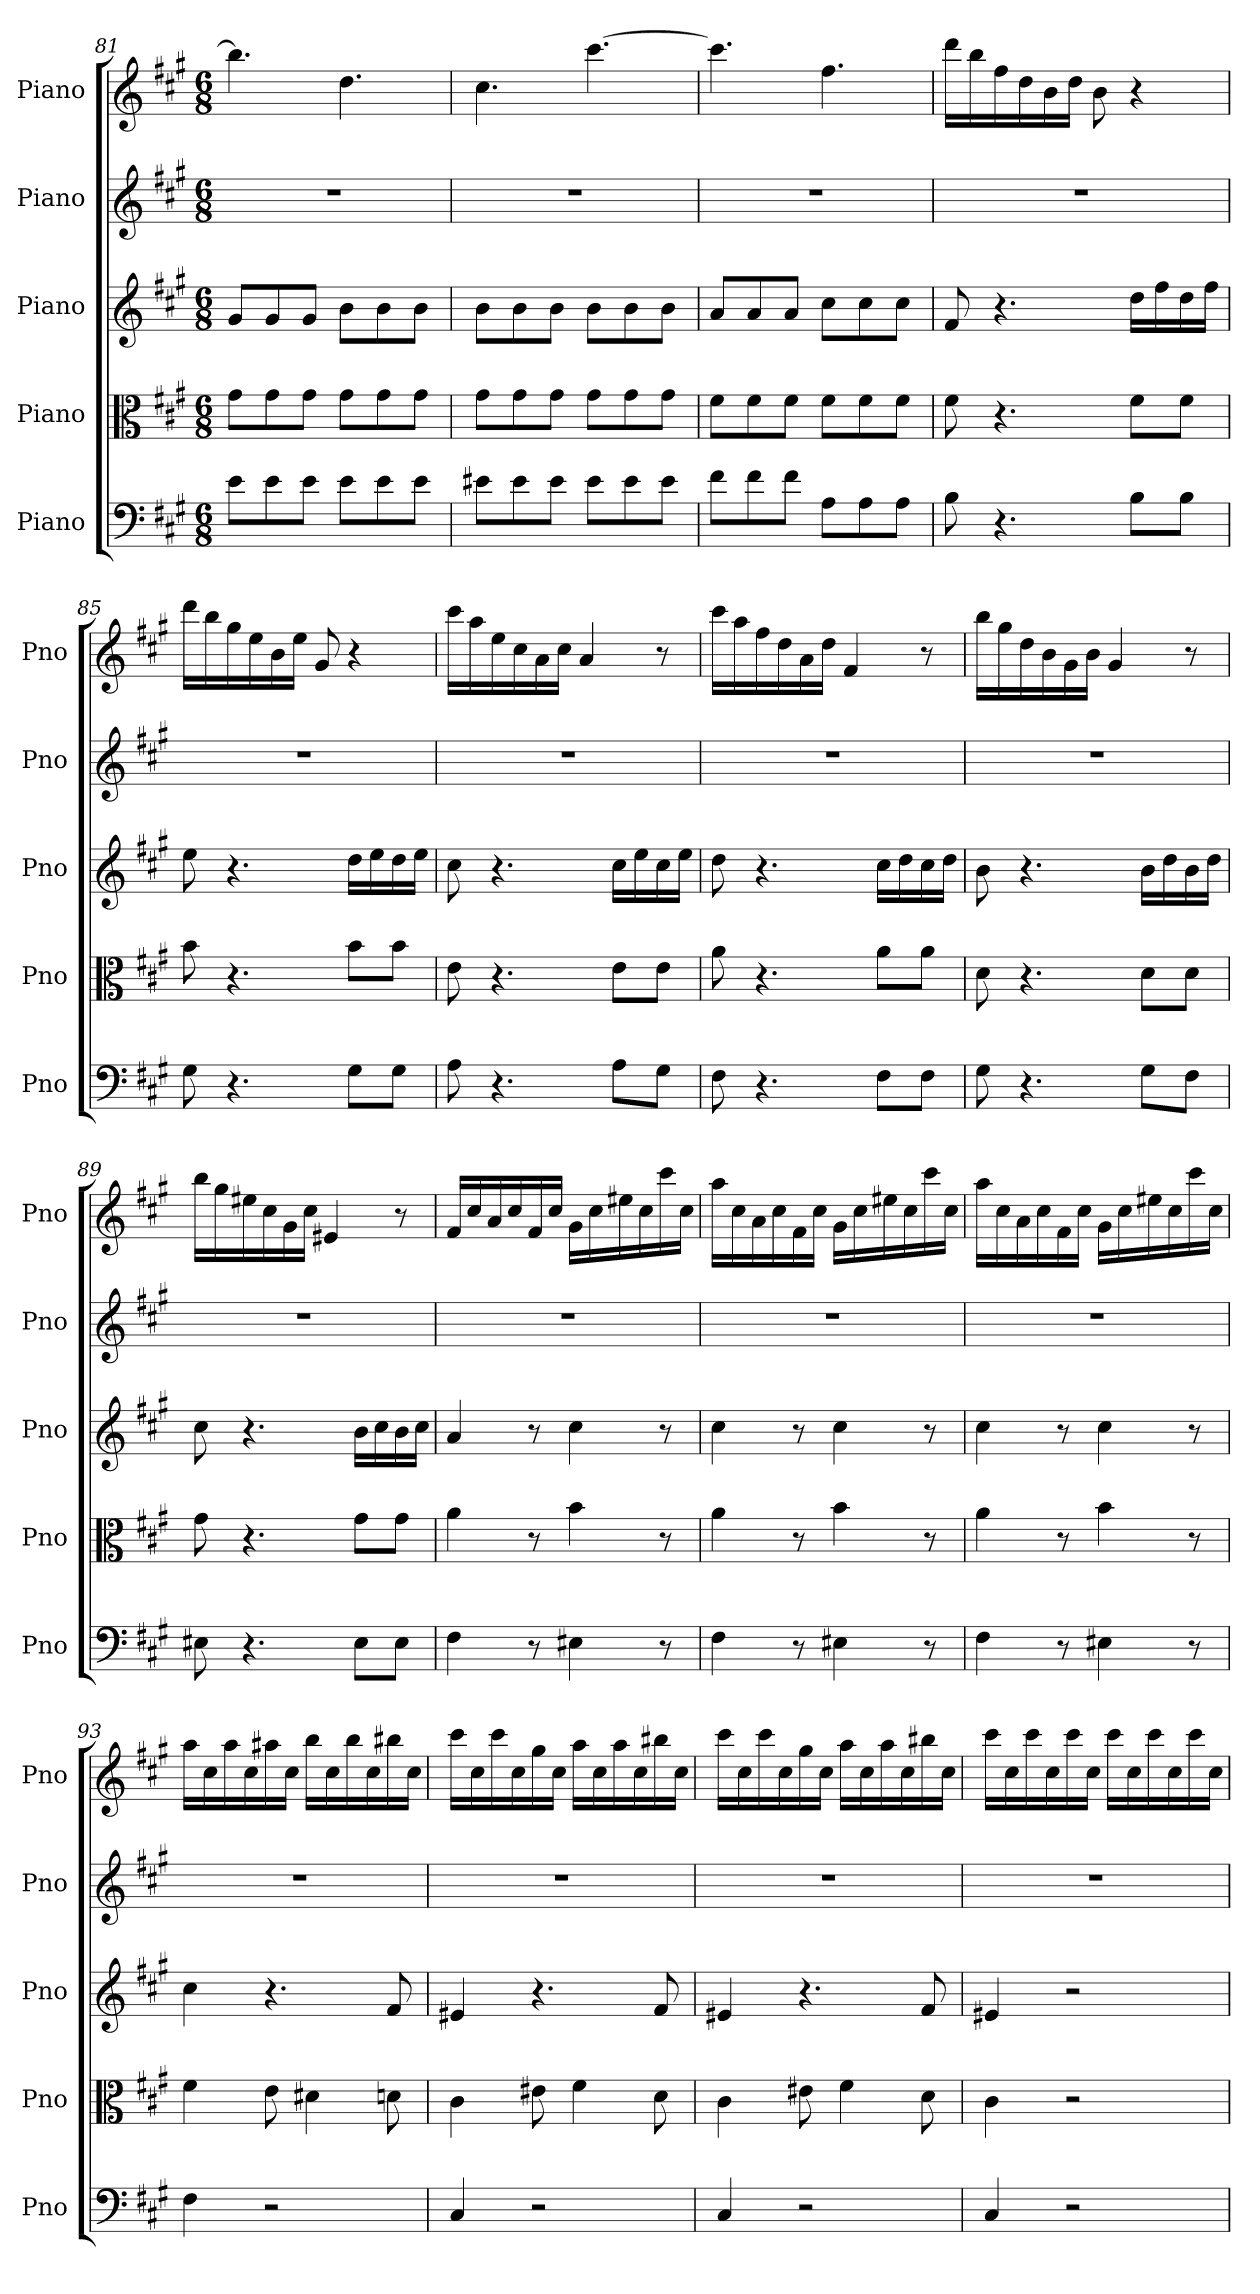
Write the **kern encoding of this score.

**kern	**kern	**kern	**kern	**kern
*part5	*part4	*part3	*part2	*part1
*staff5	*staff4	*staff3	*staff2	*staff1
*I"Piano	*I"Piano	*I"Piano	*I"Piano	*I"Piano
*I'Pno	*I'Pno	*I'Pno	*I'Pno	*I'Pno
*clefF4	*clefC3	*clefG2	*clefG2	*clefG2
*k[f#c#g#]	*k[f#c#g#]	*k[f#c#g#]	*k[f#c#g#]	*k[f#c#g#]
*M6/8	*M6/8	*M6/8	*M6/8	*M6/8
=81	=81	=81	=81	=81
8e\L	8g#\L	8g#/L	2.r	4.bb\]
8e\	8g#\	8g#/	.	.
8e\J	8g#\J	8g#/J	.	.
8e\L	8g#\L	8b\L	.	4.dd\
8e\	8g#\	8b\	.	.
8e\J	8g#\J	8b\J	.	.
=82	=82	=82	=82	=82
8e#X\L	8g#\L	8b\L	2.r	4.cc#\
8e#\	8g#\	8b\	.	.
8e#\J	8g#\J	8b\J	.	.
8e#\L	8g#\L	8b\L	.	[4.ccc#\
8e#\	8g#\	8b\	.	.
8e#\J	8g#\J	8b\J	.	.
!!LO:PB:g=z
=83	=83	=83	=83	=83
8f#\L	8f#\L	8a/L	2.r	4.ccc#\]
8f#\	8f#\	8a/	.	.
8f#\J	8f#\J	8a/J	.	.
8A\L	8f#\L	8cc#\L	.	4.ff#\
8A\	8f#\	8cc#\	.	.
8A\J	8f#\J	8cc#\J	.	.
=84	=84	=84	=84	=84
8B\	8f#\	8f#/	2.r	16ddd\LL
.	.	.	.	16bb\
4.r	4.r	4.r	.	16ff#\
.	.	.	.	16dd\
.	.	.	.	16b\
.	.	.	.	16dd\JJ
.	.	.	.	8b\
8B\L	8f#\L	16dd\LL	.	4r
.	.	16ff#\	.	.
8B\J	8f#\J	16dd\	.	.
.	.	16ff#\JJ	.	.
=85	=85	=85	=85	=85
8G#\	8b\	8ee\	2.r	16ddd\LL
.	.	.	.	16bb\
4.r	4.r	4.r	.	16gg#\
.	.	.	.	16ee\
.	.	.	.	16b\
.	.	.	.	16ee\JJ
.	.	.	.	8g#/
8G#\L	8b\L	16dd\LL	.	4r
.	.	16ee\	.	.
8G#\J	8b\J	16dd\	.	.
.	.	16ee\JJ	.	.
=86	=86	=86	=86	=86
8A\	8e\	8cc#\	2.r	16ccc#\LL
.	.	.	.	16aa\
4.r	4.r	4.r	.	16ee\
.	.	.	.	16cc#\
.	.	.	.	16a\
.	.	.	.	16cc#\JJ
.	.	.	.	4a/
8A\L	8e\L	16cc#\LL	.	.
.	.	16ee\	.	.
8G#\J	8e\J	16cc#\	.	8r
.	.	16ee\JJ	.	.
!!LO:LB:g=z
=87	=87	=87	=87	=87
8F#\	8a\	8dd\	2.r	16ccc#\LL
.	.	.	.	16aa\
4.r	4.r	4.r	.	16ff#\
.	.	.	.	16dd\
.	.	.	.	16a\
.	.	.	.	16dd\JJ
.	.	.	.	4f#/
8F#\L	8a\L	16cc#\LL	.	.
.	.	16dd\	.	.
8F#\J	8a\J	16cc#\	.	8r
.	.	16dd\JJ	.	.
=88	=88	=88	=88	=88
8G#\	8d\	8b\	2.r	16bb\LL
.	.	.	.	16gg#\
4.r	4.r	4.r	.	16dd\
.	.	.	.	16b\
.	.	.	.	16g#\
.	.	.	.	16b\JJ
.	.	.	.	4g#/
8G#\L	8d\L	16b\LL	.	.
.	.	16dd\	.	.
8F#\J	8d\J	16b\	.	8r
.	.	16dd\JJ	.	.
=89	=89	=89	=89	=89
8E#X\	8g#\	8cc#\	2.r	16bb\LL
.	.	.	.	16gg#\
4.r	4.r	4.r	.	16ee#X\
.	.	.	.	16cc#\
.	.	.	.	16g#\
.	.	.	.	16cc#\JJ
.	.	.	.	4e#X/
8E#\L	8g#\L	16b\LL	.	.
.	.	16cc#\	.	.
8E#\J	8g#\J	16b\	.	8r
.	.	16cc#\JJ	.	.
!!LO:PB:g=z
=90	=90	=90	=90	=90
4F#\	4a\	4a/	2.r	16f#/LL
.	.	.	.	16cc#/
.	.	.	.	16a/
.	.	.	.	16cc#/
8r	8r	8r	.	16f#/
.	.	.	.	16cc#/JJ
4E#X\	4b\	4cc#\	.	16g#\LL
.	.	.	.	16cc#\
.	.	.	.	16ee#X\
.	.	.	.	16cc#\
8r	8r	8r	.	16ccc#\
.	.	.	.	16cc#\JJ
=91	=91	=91	=91	=91
4F#\	4a\	4cc#\	2.r	16aa\LL
.	.	.	.	16cc#\
.	.	.	.	16a\
.	.	.	.	16cc#\
8r	8r	8r	.	16f#\
.	.	.	.	16cc#\JJ
4E#X\	4b\	4cc#\	.	16g#\LL
.	.	.	.	16cc#\
.	.	.	.	16ee#X\
.	.	.	.	16cc#\
8r	8r	8r	.	16ccc#\
.	.	.	.	16cc#\JJ
=92	=92	=92	=92	=92
4F#\	4a\	4cc#\	2.r	16aa\LL
.	.	.	.	16cc#\
.	.	.	.	16a\
.	.	.	.	16cc#\
8r	8r	8r	.	16f#\
.	.	.	.	16cc#\JJ
4E#X\	4b\	4cc#\	.	16g#\LL
.	.	.	.	16cc#\
.	.	.	.	16ee#X\
.	.	.	.	16cc#\
8r	8r	8r	.	16ccc#\
.	.	.	.	16cc#\JJ
!!LO:LB:g=z
=93	=93	=93	=93	=93
4F#\	4f#\	4cc#\	2.r	16aa\LL
.	.	.	.	16cc#\
.	.	.	.	16aa\
.	.	.	.	16cc#\
2r	8e\	4.r	.	16aa#X\
.	.	.	.	16cc#\JJ
.	4d#X\	.	.	16bb\LL
.	.	.	.	16cc#\
.	.	.	.	16bb\
.	.	.	.	16cc#\
.	8dn\	8f#/	.	16bb#X\
.	.	.	.	16cc#\JJ
=94	=94	=94	=94	=94
4C#/	4c#\	4e#X/	2.r	16ccc#\LL
.	.	.	.	16cc#\
.	.	.	.	16ccc#\
.	.	.	.	16cc#\
2r	8e#X\	4.r	.	16gg#\
.	.	.	.	16cc#\JJ
.	4f#\	.	.	16aa\LL
.	.	.	.	16cc#\
.	.	.	.	16aa\
.	.	.	.	16cc#\
.	8d\	8f#/	.	16bb#X\
.	.	.	.	16cc#\JJ
=95	=95	=95	=95	=95
4C#/	4c#\	4e#X/	2.r	16ccc#\LL
.	.	.	.	16cc#\
.	.	.	.	16ccc#\
.	.	.	.	16cc#\
2r	8e#X\	4.r	.	16gg#\
.	.	.	.	16cc#\JJ
.	4f#\	.	.	16aa\LL
.	.	.	.	16cc#\
.	.	.	.	16aa\
.	.	.	.	16cc#\
.	8d\	8f#/	.	16bb#X\
.	.	.	.	16cc#\JJ
!!LO:PB:g=z
=96	=96	=96	=96	=96
4C#/	4c#\	4e#X/	2.r	16ccc#\LL
.	.	.	.	16cc#\
.	.	.	.	16ccc#\
.	.	.	.	16cc#\
2r	2r	2r	.	16ccc#\
.	.	.	.	16cc#\JJ
.	.	.	.	16ccc#\LL
.	.	.	.	16cc#\
.	.	.	.	16ccc#\
.	.	.	.	16cc#\
.	.	.	.	16ccc#\
.	.	.	.	16cc#\JJ
=	=	=	=	=
*-	*-	*-	*-	*-
